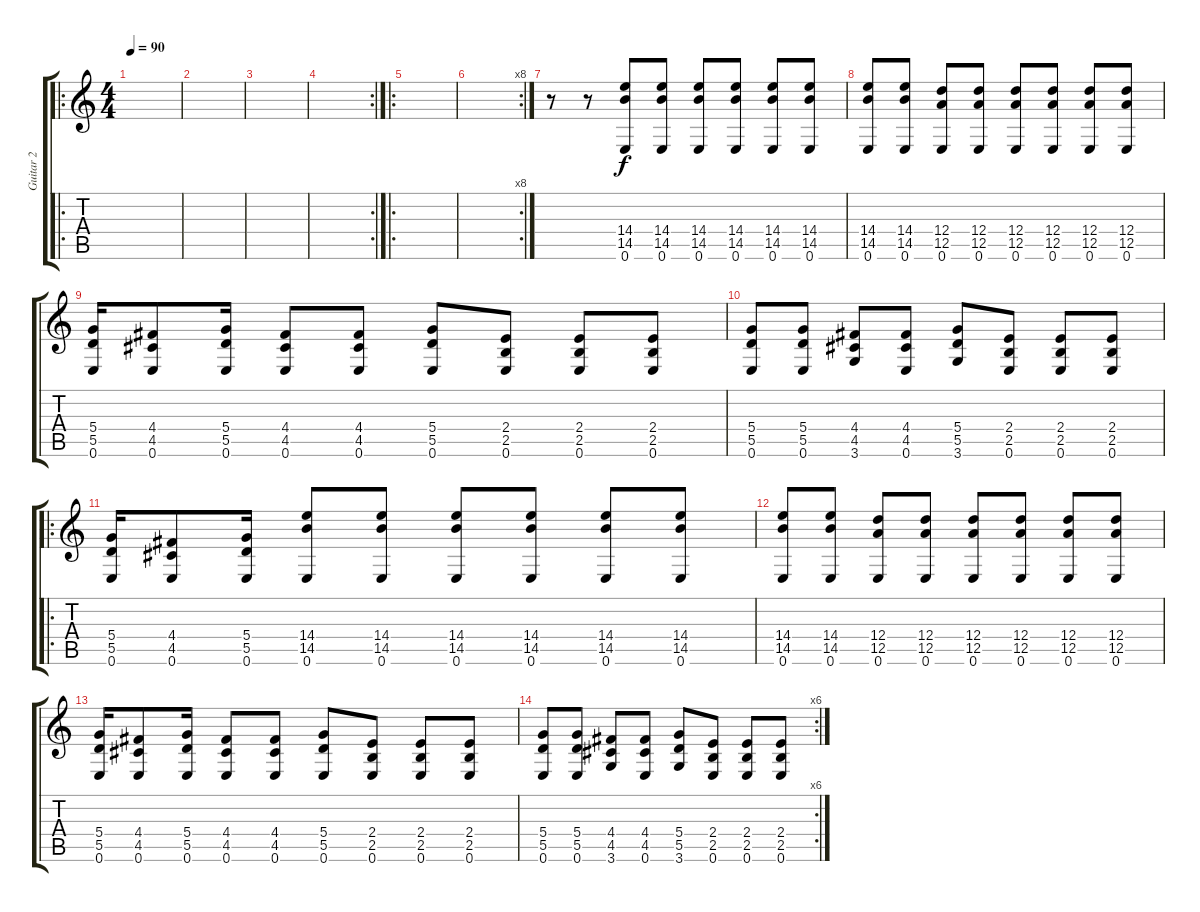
\track ("Guitar 2" "Guitar 2") {instrument distortionguitar}
\staff {score tabs}
\tuning (E4 B3 G3 D3 A2 E2) {hide}
\ro
\ts (4 4)
\tempo 90
\clef g2
\ks c
|
|
|
\rc 2
|
\ro
|
\rc 8
|
r.8 r.8 (14.4 14.5 0.6).8 (14.4 14.5 0.6).8 (14.4 14.5 0.6).8 (14.4 14.5 0.6).8 (14.4 14.5 0.6).8 (14.4 14.5 0.6).8 |
(14.4 14.5 0.6).8 (14.4 14.5 0.6).8 (12.4 12.5 0.6).8 (12.4 12.5 0.6).8 (12.4 12.5 0.6).8 (12.4 12.5 0.6).8 (12.4 12.5 0.6).8 (12.4 12.5 0.6).8 |
(5.4 5.5 0.6).16 (4.4 4.5 0.6).8 (5.4 5.5 0.6).16 (4.4 4.5 0.6).8 (4.4 4.5 0.6).8 (5.4 5.5 0.6).8 (2.4 2.5 0.6).8 (2.4 2.5 0.6).8 (2.4 2.5 0.6).8 |
(5.4 5.5 0.6).8 (5.4 5.5 0.6).8 (4.4 4.5 3.6).8 (4.4 4.5 0.6).8 (5.4 5.5 3.6).8 (2.4 2.5 0.6).8 (2.4 2.5 0.6).8 (2.4 2.5 0.6).8 |
\ro
(5.4 5.5 0.6).16 (4.4 4.5 0.6).8 (5.4 5.5 0.6).16 (14.4 14.5 0.6).8 (14.4 14.5 0.6).8 (14.4 14.5 0.6).8 (14.4 14.5 0.6).8 (14.4 14.5 0.6).8 (14.4 14.5 0.6).8 |
(14.4 14.5 0.6).8 (14.4 14.5 0.6).8 (12.4 12.5 0.6).8 (12.4 12.5 0.6).8 (12.4 12.5 0.6).8 (12.4 12.5 0.6).8 (12.4 12.5 0.6).8 (12.4 12.5 0.6).8 |
(5.4 5.5 0.6).16 (4.4 4.5 0.6).8 (5.4 5.5 0.6).16 (4.4 4.5 0.6).8 (4.4 4.5 0.6).8 (5.4 5.5 0.6).8 (2.4 2.5 0.6).8 (2.4 2.5 0.6).8 (2.4 2.5 0.6).8 |
\rc 6
(5.4 5.5 0.6).8 (5.4 5.5 0.6).8 (4.4 4.5 3.6).8 (4.4 4.5 0.6).8 (5.4 5.5 3.6).8 (2.4 2.5 0.6).8 (2.4 2.5 0.6).8 (2.4 2.5 0.6).8
